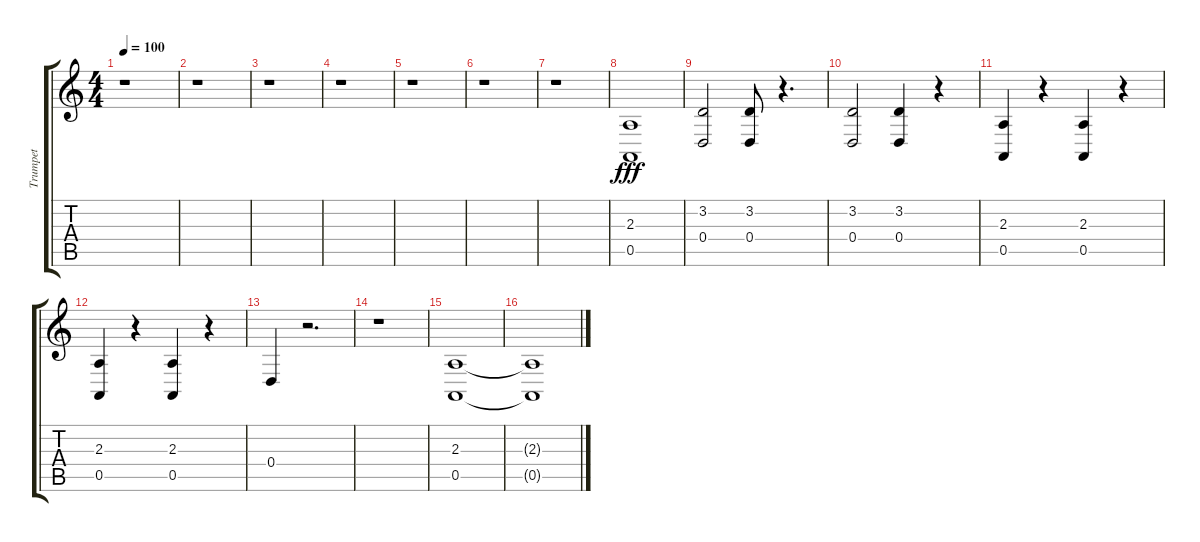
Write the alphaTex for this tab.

\track ("Trumpet" "Trumpet") {instrument trumpet}
\staff {score tabs}
\tuning (E4 B3 G3 D3 A2 E2) {hide}
\ts (4 4)
\tempo 100
\clef g2
\ks c
r.1{dy fff} |
r.1 |
r.1 |
r.1 |
r.1 |
r.1 |
r.1 |
(2.3 0.5).1 |
(3.2 0.4).2 (3.2 0.4).8 r.4{d} |
(3.2 0.4).2 (3.2 0.4).4 r.4 |
(2.3 0.5).4 r.4 (2.3 0.5).4 r.4 |
(2.3 0.5).4 r.4 (2.3 0.5).4 r.4 |
0.4.4 r.2{d} |
r.1 |
(2.3 0.5).1 |
(2.3{t} 0.5{t}).1
